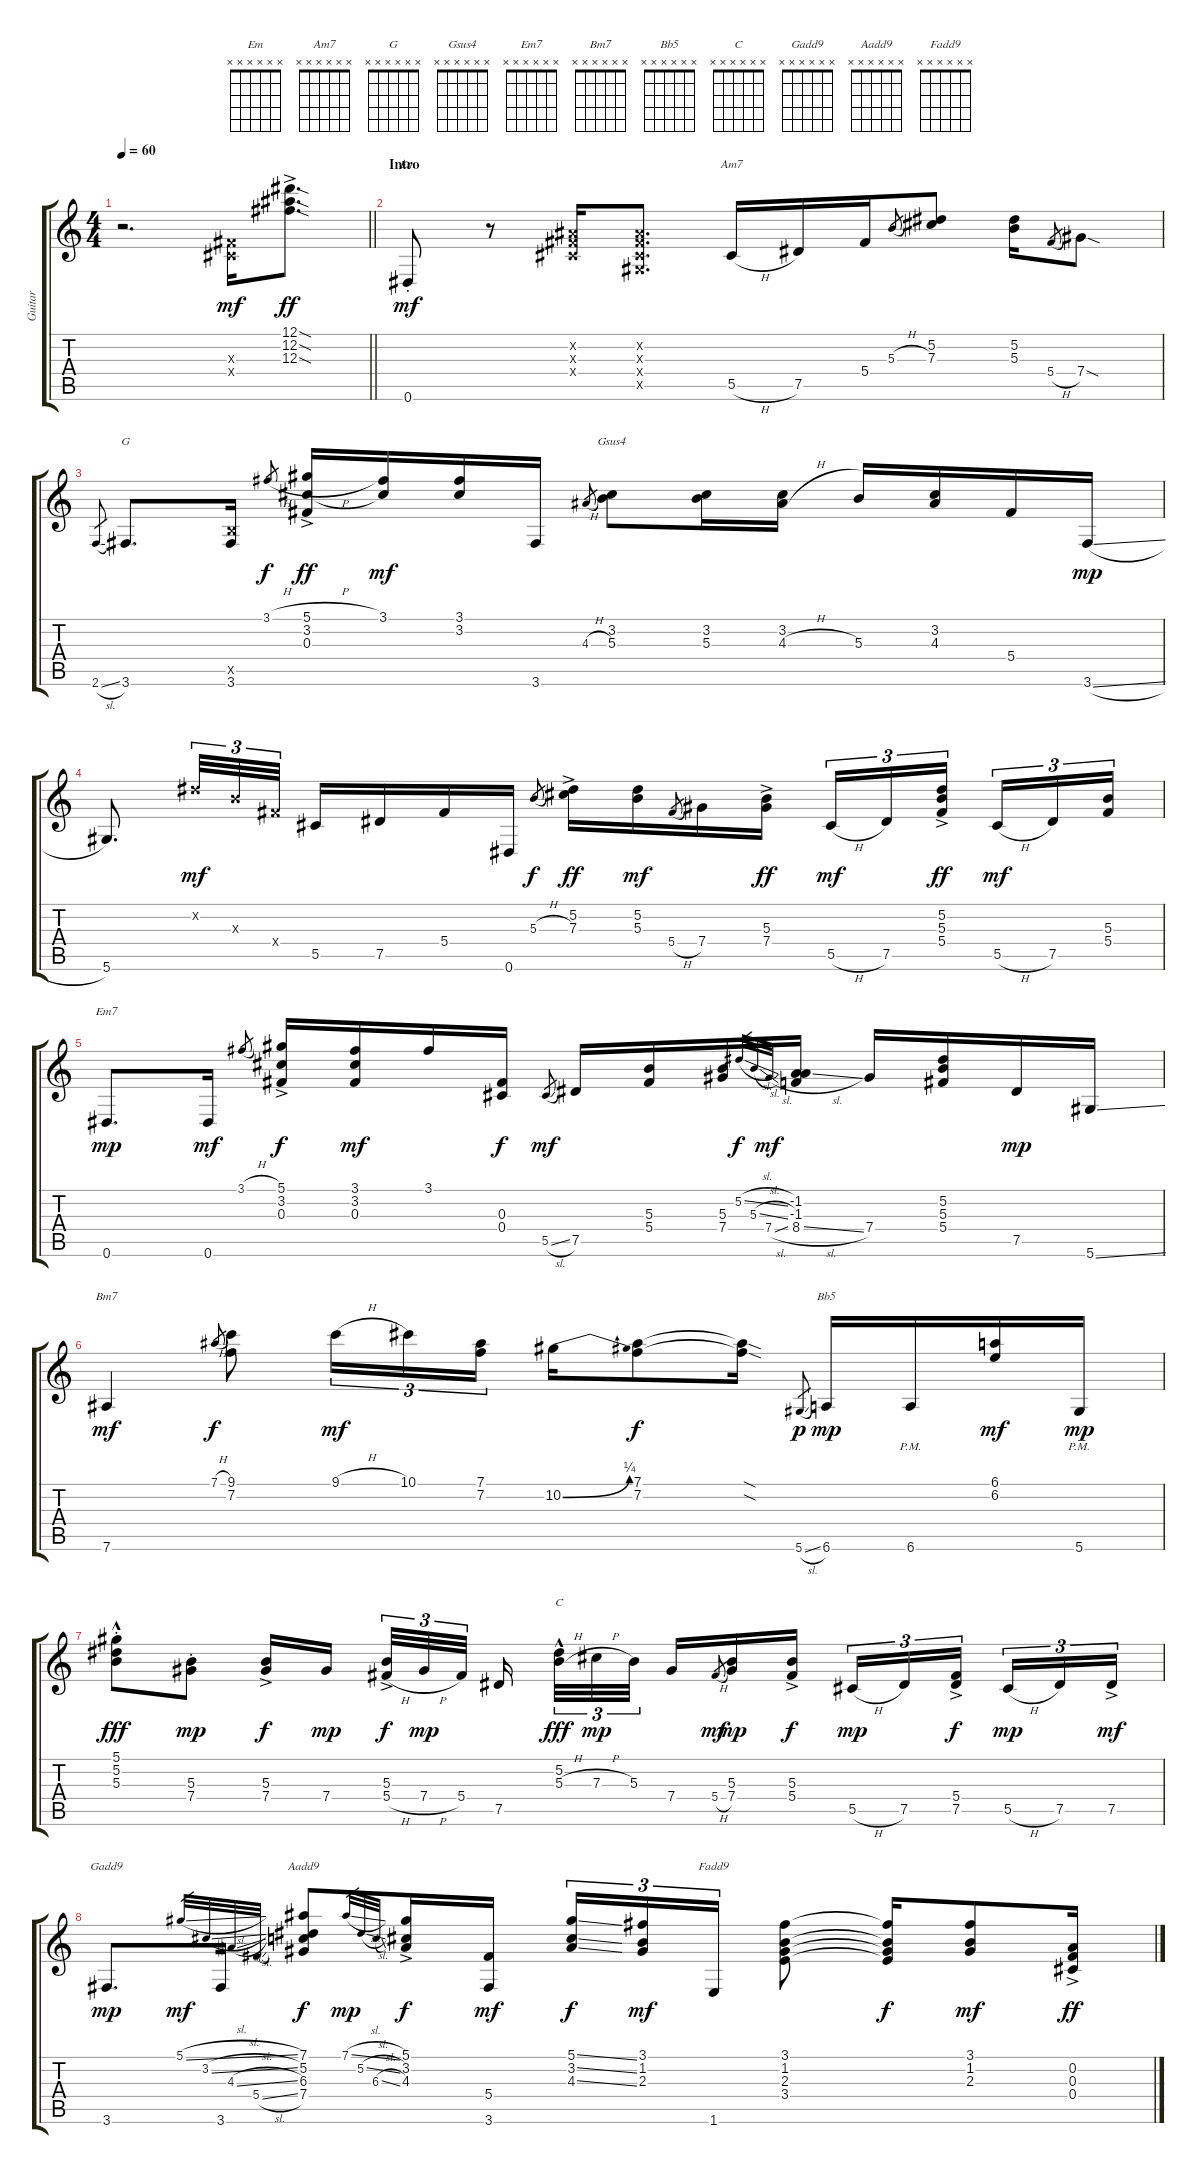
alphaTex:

\track ("Guitar" "Guitar") {instrument overdrivenguitar}
\staff {score tabs}
\tuning (Eb4 Bb3 Gb3 Db3 Ab2 Eb2) {hide}
\chord ("Em" x x x x x x)
\chord ("Am7" x x x x x x)
\chord ("G" x x x x x x)
\chord ("Gsus4" x x x x x x)
\chord ("Em7" x x x x x x)
\chord ("Bm7" x x x x x x)
\chord ("Bb5" x x x x x x)
\chord ("C" x x x x x x)
\chord ("Gadd9" x x x x x x)
\chord ("Aadd9" x x x x x x)
\chord ("Fadd9" x x x x x x)
\ts (4 4)
\tempo 60
\clef g2
\barLineRight lightlight
\ks c
r.2{d dy mf instrument overdrivenguitar} (0.3{x} 0.4{x}).16 (12.1{sod ac} 12.2{sod ac} 12.3{sod ac}).8{d dy ff} |
\section ("" "Intro")
0.6{st}.8{ch "Em" dy mf} r.8 (0.2{x} 0.3{x} 0.4{x}).16 (0.2{x} 0.3{x} 0.4{x} 0.5{x}).8{d} 5.5{h}.16{ch "Am7"} 7.5.16 5.4.16 5.3{h}.8{gr} (5.2 7.3).8 (5.2 5.3).16 5.4{h}.8{gr} 7.4{sod}.8 |
2.6{sl}.8{gr} 3.6.8{d ch "G"} (3.5{x} 3.6).16 3.1{h}.8{gr dy f} (5.1{h ac} 3.2 0.3).16{dy ff} (3.1 3.2{t}).16{dy mf} (3.1 3.2).16 3.6.16 4.3{h}.8{gr} (3.2 5.3).8{ch "Gsus4"} (3.2 5.3).16 (3.2 4.3{h}).16 5.3.16 (3.2 4.3).16 5.4.16 3.6{sl}.16{dy mp} |
5.6.8{d} 5.2{x}.32{tu (3 2) dy mf} 5.3{x}.32{tu (3 2)} 5.4{x}.32{tu (3 2)} 5.5.16 7.5.16 5.4.16 0.6.16 5.3{h}.8{gr dy f} (5.2{ac} 7.3).16{dy ff} (5.2 5.3).16{dy mf} 5.4{h}.8{gr} 7.4.16 (5.3{ac} 7.4).16{dy ff} 5.5{h}.16{tu (3 2) dy mf} 7.5.16{tu (3 2)} (5.2{ac} 5.3{ac} 5.4{ac}).16{tu (3 2) dy ff beam splitsecondary} 5.5{h}.16{tu (3 2) dy mf} 7.5.16{tu (3 2)} (5.3 5.4).16{tu (3 2)} |
0.6.8{d ch "Em7" dy mp} 0.6.16{dy mf} 3.1{h}.8{gr} (5.1{ac} 3.2{ac} 0.3{ac}).16{dy f} (3.1 3.2 0.3).16{dy mf} 3.1.16 (0.3 0.4).16{dy f} 5.5{sl}.8{gr dy mf} 7.5.16 (5.3 5.4).16 (5.3 7.4).16 5.2{sl}.32{gr dy f} 5.3{sl}.32{gr} 7.4{sl}.32{gr dy mf} (-1.2 -1.3 8.4{sl}).16 7.4.16 (5.2 5.3 5.4).16 7.5.16{dy mp} 5.6{ss}.16 |
7.6.4{ch "Bm7" dy mf} 7.1{h}.8{gr dy f} (9.1 7.2).8 9.1{h}.16{tu (3 2) dy mf} 10.1.16{tu (3 2)} (7.1 7.2).16{tu (3 2)} 10.2{be (bend 0 0 60 1)}.16 (7.1 7.2).8{dy f} (7.1{sod t} 7.2{sod t}).16 5.6{sl}.8{gr dy p} 6.6.16{ch "Bb5" dy mp} 6.6{pm}.16 (6.1 6.2).16{dy mf} 5.6{pm}.16{dy mp} |
(5.1{hac st} 5.2{hac st} 5.3{hac st}).8{dy fff} (5.3{st} 7.4{st}).8{dy mp} (5.3{ac} 7.4{ac}).16{dy f} 7.4.16{dy mp beam splitsecondary} (5.3{ac} 5.4{h ac}).32{tu (3 2) dy f} 7.4{h}.32{tu (3 2) dy mp} 5.4.32{tu (3 2) beam splitsecondary} 7.5.16 (5.2{hac} 5.3{h hac}).32{tu (3 2) ch "C" dy fff} 7.3{h}.32{tu (3 2) dy mp} 5.3.32{tu (3 2) beam splitsecondary} 7.4.16 5.4{h}.8{gr dy mf} (5.3 7.4).16{dy mp} (5.3{ac} 5.4{ac}).16{dy f} 5.5{h}.16{tu (3 2) dy mp} 7.5.16{tu (3 2)} (5.4{ac} 7.5{ac}).16{tu (3 2) dy f beam splitsecondary} 5.5{h}.16{tu (3 2) dy mp} 7.5.16{tu (3 2)} 7.5{ac}.16{tu (3 2) dy mf} |
3.6.8{d ch "Gadd9" dy mp} 3.6.16 5.1{sl}.32{gr dy mf} 3.2{sl}.32{gr} 4.3{sl}.32{gr} 5.4{sl}.32{gr} (7.1 5.2 6.3 7.4).8{ch "Aadd9" dy f} 7.1{sl}.32{gr dy mp} 5.2{sl}.32{gr} 6.3{sl}.32{gr} (5.1{ac} 3.2{ac} 4.3{ac}).16{dy f} (5.4 3.6).16{dy mf} (5.1{ss} 3.2{ss} 4.3{ss}).16{tu (3 2) dy f} (3.1 1.2 2.3).16{tu (3 2) dy mf} 1.6.16{tu (3 2) ch "Fadd9"} (3.1 1.2 2.3 3.4).8 (3.1{t} 1.2{t} 2.3{t} 3.4{t}).16{dy f} (3.1 1.2 2.3).8{dy mf} (0.2{ac} 0.3{ac} 0.4{ac}).16{dy ff}
